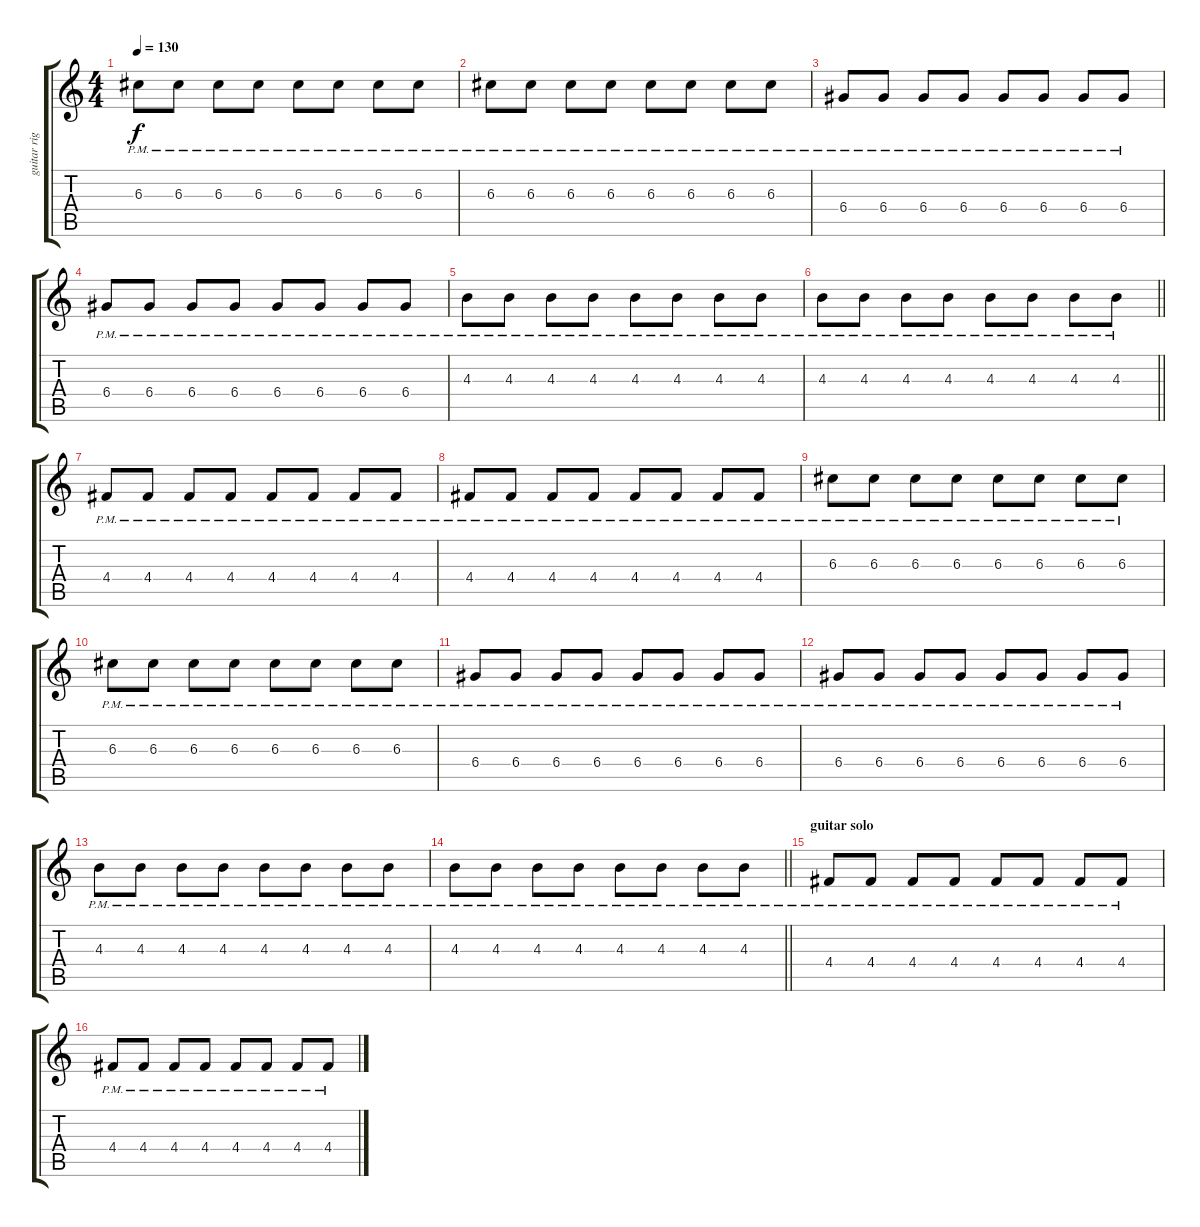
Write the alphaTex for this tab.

\track ("guitar right" "guitar rig") {instrument electricguitarmuted}
\staff {score tabs}
\tuning (E4 B3 G3 D3 A2 E2) {hide}
\ts (4 4)
\tempo 130
\clef g2
\ks c
6.3{pm}.8{dy f} 6.3{pm}.8 6.3{pm}.8 6.3{pm}.8 6.3{pm}.8 6.3{pm}.8 6.3{pm}.8 6.3{pm}.8 |
6.3{pm}.8 6.3{pm}.8 6.3{pm}.8 6.3{pm}.8 6.3{pm}.8 6.3{pm}.8 6.3{pm}.8 6.3{pm}.8 |
6.4{pm}.8 6.4{pm}.8 6.4{pm}.8 6.4{pm}.8 6.4{pm}.8 6.4{pm}.8 6.4{pm}.8 6.4{pm}.8 |
6.4{pm}.8 6.4{pm}.8 6.4{pm}.8 6.4{pm}.8 6.4{pm}.8 6.4{pm}.8 6.4{pm}.8 6.4{pm}.8 |
4.3{pm}.8 4.3{pm}.8 4.3{pm}.8 4.3{pm}.8 4.3{pm}.8 4.3{pm}.8 4.3{pm}.8 4.3{pm}.8 |
\barLineRight lightlight
4.3{pm}.8 4.3{pm}.8 4.3{pm}.8 4.3{pm}.8 4.3{pm}.8 4.3{pm}.8 4.3{pm}.8 4.3{pm}.8 |
4.4{pm}.8 4.4{pm}.8 4.4{pm}.8 4.4{pm}.8 4.4{pm}.8 4.4{pm}.8 4.4{pm}.8 4.4{pm}.8 |
4.4{pm}.8 4.4{pm}.8 4.4{pm}.8 4.4{pm}.8 4.4{pm}.8 4.4{pm}.8 4.4{pm}.8 4.4{pm}.8 |
6.3{pm}.8 6.3{pm}.8 6.3{pm}.8 6.3{pm}.8 6.3{pm}.8 6.3{pm}.8 6.3{pm}.8 6.3{pm}.8 |
6.3{pm}.8 6.3{pm}.8 6.3{pm}.8 6.3{pm}.8 6.3{pm}.8 6.3{pm}.8 6.3{pm}.8 6.3{pm}.8 |
6.4{pm}.8 6.4{pm}.8 6.4{pm}.8 6.4{pm}.8 6.4{pm}.8 6.4{pm}.8 6.4{pm}.8 6.4{pm}.8 |
6.4{pm}.8 6.4{pm}.8 6.4{pm}.8 6.4{pm}.8 6.4{pm}.8 6.4{pm}.8 6.4{pm}.8 6.4{pm}.8 |
4.3{pm}.8 4.3{pm}.8 4.3{pm}.8 4.3{pm}.8 4.3{pm}.8 4.3{pm}.8 4.3{pm}.8 4.3{pm}.8 |
\barLineRight lightlight
4.3{pm}.8 4.3{pm}.8 4.3{pm}.8 4.3{pm}.8 4.3{pm}.8 4.3{pm}.8 4.3{pm}.8 4.3{pm}.8 |
\section ("" "guitar solo")
4.4{pm}.8{txt ""} 4.4{pm}.8 4.4{pm}.8 4.4{pm}.8 4.4{pm}.8 4.4{pm}.8 4.4{pm}.8{txt ""} 4.4{pm}.8 |
4.4{pm}.8 4.4{pm}.8 4.4{pm}.8 4.4{pm}.8 4.4{pm}.8 4.4{pm}.8 4.4{pm}.8 4.4{pm}.8
